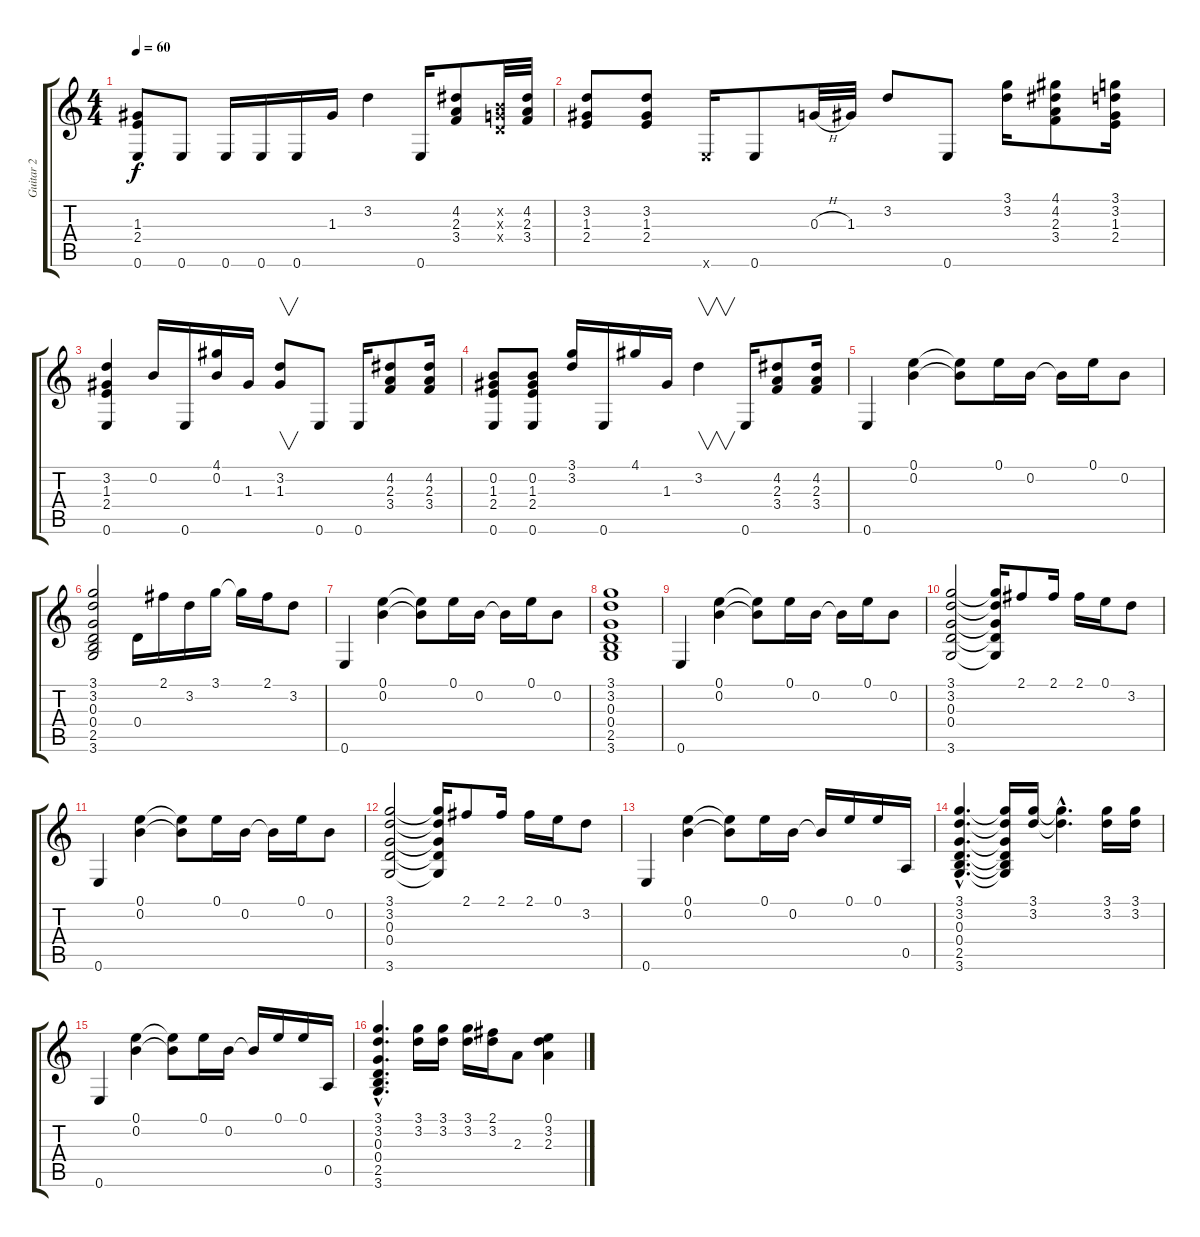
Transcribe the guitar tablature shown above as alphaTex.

\track ("Guitar 2" "Guitar 2") {instrument distortionguitar}
\staff {score tabs}
\tuning (E4 B3 G3 D3 A2 E2) {hide}
\ts (4 4)
\tempo 60
\clef g2
\ks c
(1.3 2.4 0.6).8{dy f} 0.6.8 0.6.16 0.6.16 0.6.16 1.3.16 3.2.4 0.6.16 (4.2 2.3 3.4).8 (0.2{x} 0.3{x} 0.4{x}).32 (4.2 2.3 3.4).32 |
(3.2 1.3 2.4).8 (3.2 1.3 2.4).8 0.6{x}.16 0.6.8 0.3{h}.32 1.3.32 3.2.8 0.6.8 (3.1 3.2).16 (4.1 4.2 2.3 3.4).8 (3.1 3.2 1.3 2.4).16 |
(3.2 1.3 2.4 0.6).4 0.2.16 0.6.16 (4.1 0.2).16 1.3.16 (3.2 1.3).8{v} 0.6.8 0.6.16 (4.2 2.3 3.4).8 (4.2 2.3 3.4).16 |
(0.2 1.3 2.4 0.6).8 (0.2 1.3 2.4 0.6).8 (3.1 3.2).16 0.6.16 4.1.16 1.3.16 3.2.4{v} 0.6.16 (4.2 2.3 3.4).8 (4.2 2.3 3.4).16 |
0.6.4 (0.1 0.2).4 (0.1{t} 0.2{t}).8 0.1.16 0.2.16 0.2{t}.16 0.1.16 0.2.8 |
(3.1 3.2 0.3 0.4 2.5 3.6).2 0.4.16 2.1.16 3.2.16 3.1.16 3.1{t}.16 2.1.16 3.2.8 |
0.6.4 (0.1 0.2).4 (0.1{t} 0.2{t}).8 0.1.16 0.2.16 0.2{t}.16 0.1.16 0.2.8 |
(3.1 3.2 0.3 0.4 2.5 3.6).1 |
0.6.4 (0.1 0.2).4 (0.1{t} 0.2{t}).8 0.1.16 0.2.16 0.2{t}.16 0.1.16 0.2.8 |
(3.1 3.2 0.3 0.4 3.6).2 (3.1{t} 3.2{t} 0.3{t} 0.4{t} 3.6{t}).16 2.1.8 2.1.16 2.1.16 0.1.16 3.2.8 |
0.6.4 (0.1 0.2).4 (0.1{t} 0.2{t}).8 0.1.16 0.2.16 0.2{t}.16 0.1.16 0.2.8 |
(3.1 3.2 0.3 0.4 3.6).2 (3.1{t} 3.2{t} 0.3{t} 0.4{t} 3.6{t}).16 2.1.8 2.1.16 2.1.16 0.1.16 3.2.8 |
0.6.4 (0.1 0.2).4 (0.1{t} 0.2{t}).8 0.1.16 0.2.16 0.2{t}.16 0.1.16 0.1.16 0.5.16 |
(3.1{hac} 3.2{hac} 0.3{hac} 0.4{hac} 2.5{hac} 3.6{hac}).4{d} (3.1{t} 3.2{t} 0.3{t} 0.4{t} 2.5{t} 3.6{t}).16 (3.1 3.2).16 (3.1{hac t} 3.2{hac t}).4{d} (3.1 3.2).16 (3.1 3.2).16 |
0.6.4 (0.1 0.2).4 (0.1{t} 0.2{t}).8 0.1.16 0.2.16 0.2{t}.16 0.1.16 0.1.16 0.5.16 |
(3.1{hac} 3.2{hac} 0.3{hac} 0.4{hac} 2.5{hac} 3.6{hac}).4{d} (3.1 3.2).16 (3.1 3.2).16 (3.1 3.2).16 (2.1 3.2).16 2.3.8 (0.1 3.2 2.3).4
